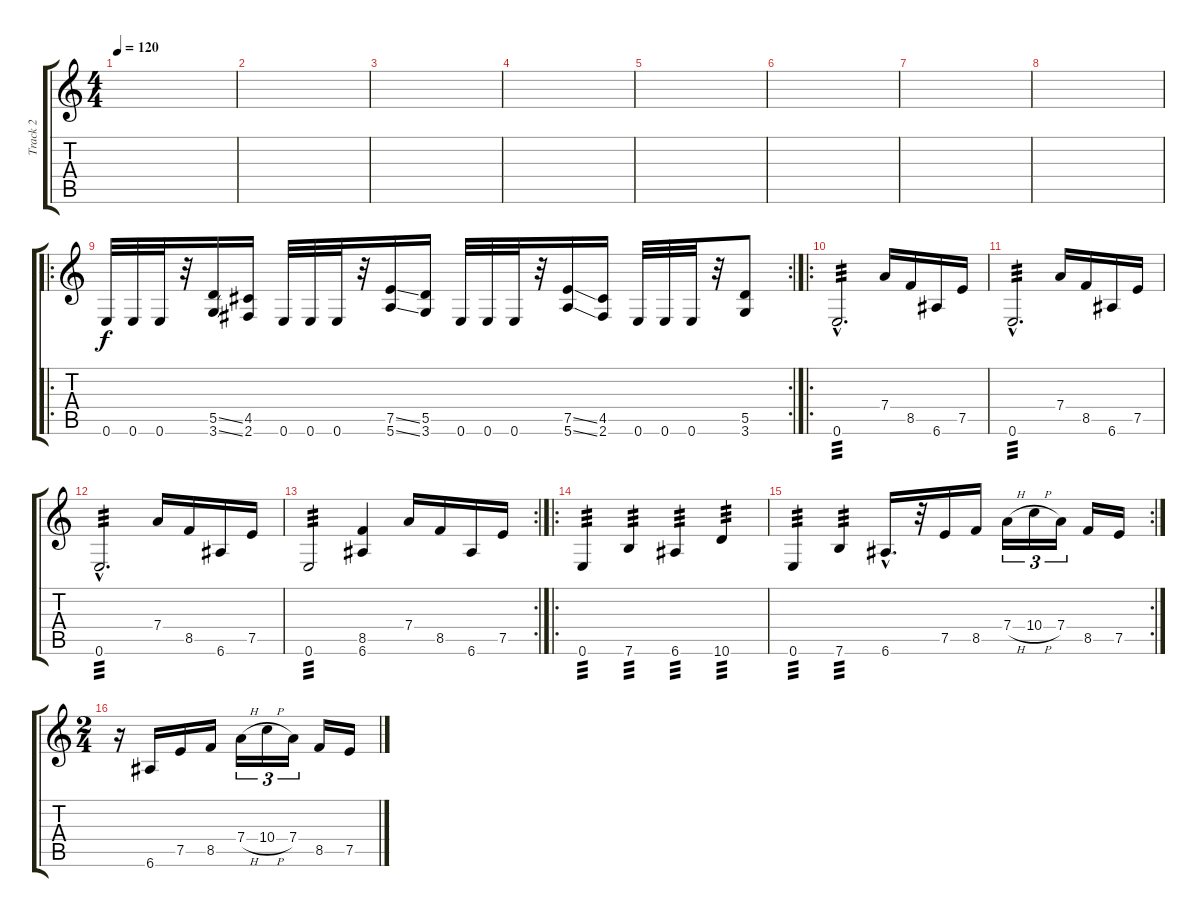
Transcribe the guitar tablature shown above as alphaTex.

\track ("Track 2" "Track 2") {instrument distortionguitar}
\staff {score tabs}
\tuning (E4 B3 G3 D3 A2 E2) {hide}
\ts (4 4)
\tempo 120
\clef g2
\ks c
|
|
|
|
|
|
|
|
\ro
\rc 2
0.6.32 0.6.32 0.6.32 r.32 (5.5{ss} 3.6{ss}).16 (4.5 2.6).16 0.6.32 0.6.32 0.6.32 r.32 (7.5{ss} 5.6{ss}).16 (5.5 3.6).16 0.6.32 0.6.32 0.6.32 r.32 (7.5{ss} 5.6{ss}).16 (4.5 2.6).16 0.6.32 0.6.32 0.6.32 r.32 (5.5 3.6).8 |
\ro
0.6{hac}.2{d tp 3} 7.4.16 8.5.16 6.6.16 7.5.16 |
0.6{hac}.2{d tp 3} 7.4.16 8.5.16 6.6.16 7.5.16 |
0.6{hac}.2{d tp 3} 7.4.16 8.5.16 6.6.16 7.5.16 |
\rc 2
0.6.2{tp 3} (8.5 6.6).4 7.4.16 8.5.16 6.6.16 7.5.16 |
\ro
0.6.4{tp 3} 7.6.4{tp 3} 6.6.4{tp 3} 10.6.4{tp 3} |
\rc 2
0.6.4{tp 3} 7.6.4{tp 3} 6.6{hac}.16{d} r.32 7.5.16 8.5.16 7.4{h}.16{tu (3 2)} 10.4{h}.16{tu (3 2)} 7.4.16{tu (3 2)} 8.5.16 7.5.16 |
\ts (2 4)
r.16 6.6.16 7.5.16 8.5.16 7.4{h}.16{tu (3 2)} 10.4{h}.16{tu (3 2)} 7.4.16{tu (3 2)} 8.5.16 7.5.16
